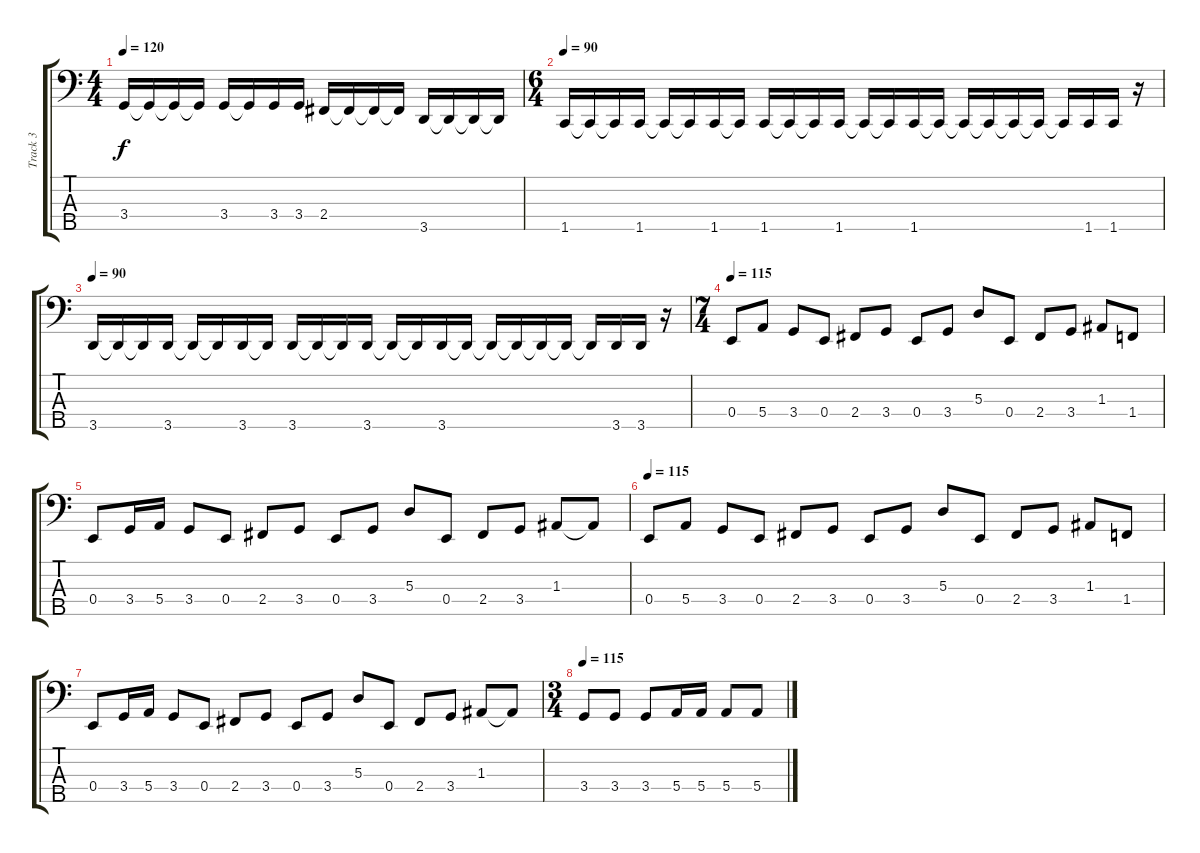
\track ("Track 3" "Track 3") {instrument electricbassfinger}
\staff {score tabs}
\tuning (G2 D2 A1 E1 B0) {hide}
\ts (4 4)
\tempo 120
\clef f4
\ks c
3.4.16{dy f} 3.4{t}.16 3.4{t}.16 3.4{t}.16 3.4.16 3.4{t}.16 3.4.16 3.4.16 2.4.16 2.4{t}.16 2.4{t}.16 2.4{t}.16 3.5.16 3.5{t}.16 3.5{t}.16 3.5{t}.16 |
\ts (6 4)
\tempo 90
1.5.16 1.5{t}.16 1.5{t}.16 1.5.16 1.5{t}.16 1.5{t}.16 1.5.16 1.5{t}.16 1.5.16 1.5{t}.16 1.5{t}.16 1.5.16 1.5{t}.16 1.5{t}.16 1.5.16 1.5{t}.16 1.5{t}.16 1.5{t}.16 1.5{t}.16 1.5{t}.16 1.5{t}.16 1.5.16 1.5.16 r.16 |
\tempo 90
3.5.16 3.5{t}.16 3.5{t}.16 3.5.16 3.5{t}.16 3.5{t}.16 3.5.16 3.5{t}.16 3.5.16 3.5{t}.16 3.5{t}.16 3.5.16 3.5{t}.16 3.5{t}.16 3.5.16 3.5{t}.16 3.5{t}.16 3.5{t}.16 3.5{t}.16 3.5{t}.16 3.5{t}.16 3.5.16 3.5.16 r.16 |
\ts (7 4)
\tempo 115
0.4.8 5.4.8 3.4.8 0.4.8 2.4.8 3.4.8 0.4.8 3.4.8 5.3.8 0.4.8 2.4.8 3.4.8 1.3.8 1.4.8 |
0.4.8 3.4.16 5.4.16 3.4.8 0.4.8 2.4.8 3.4.8 0.4.8 3.4.8 5.3.8 0.4.8 2.4.8 3.4.8 1.3.8 1.3{t}.8 |
\tempo 115
0.4.8 5.4.8 3.4.8 0.4.8 2.4.8 3.4.8 0.4.8 3.4.8 5.3.8 0.4.8 2.4.8 3.4.8 1.3.8 1.4.8 |
0.4.8 3.4.16 5.4.16 3.4.8 0.4.8 2.4.8 3.4.8 0.4.8 3.4.8 5.3.8 0.4.8 2.4.8 3.4.8 1.3.8 1.3{t}.8 |
\ts (3 4)
\tempo 115
3.4.8 3.4.8 3.4.8 5.4.16 5.4.16 5.4.8 5.4.8
